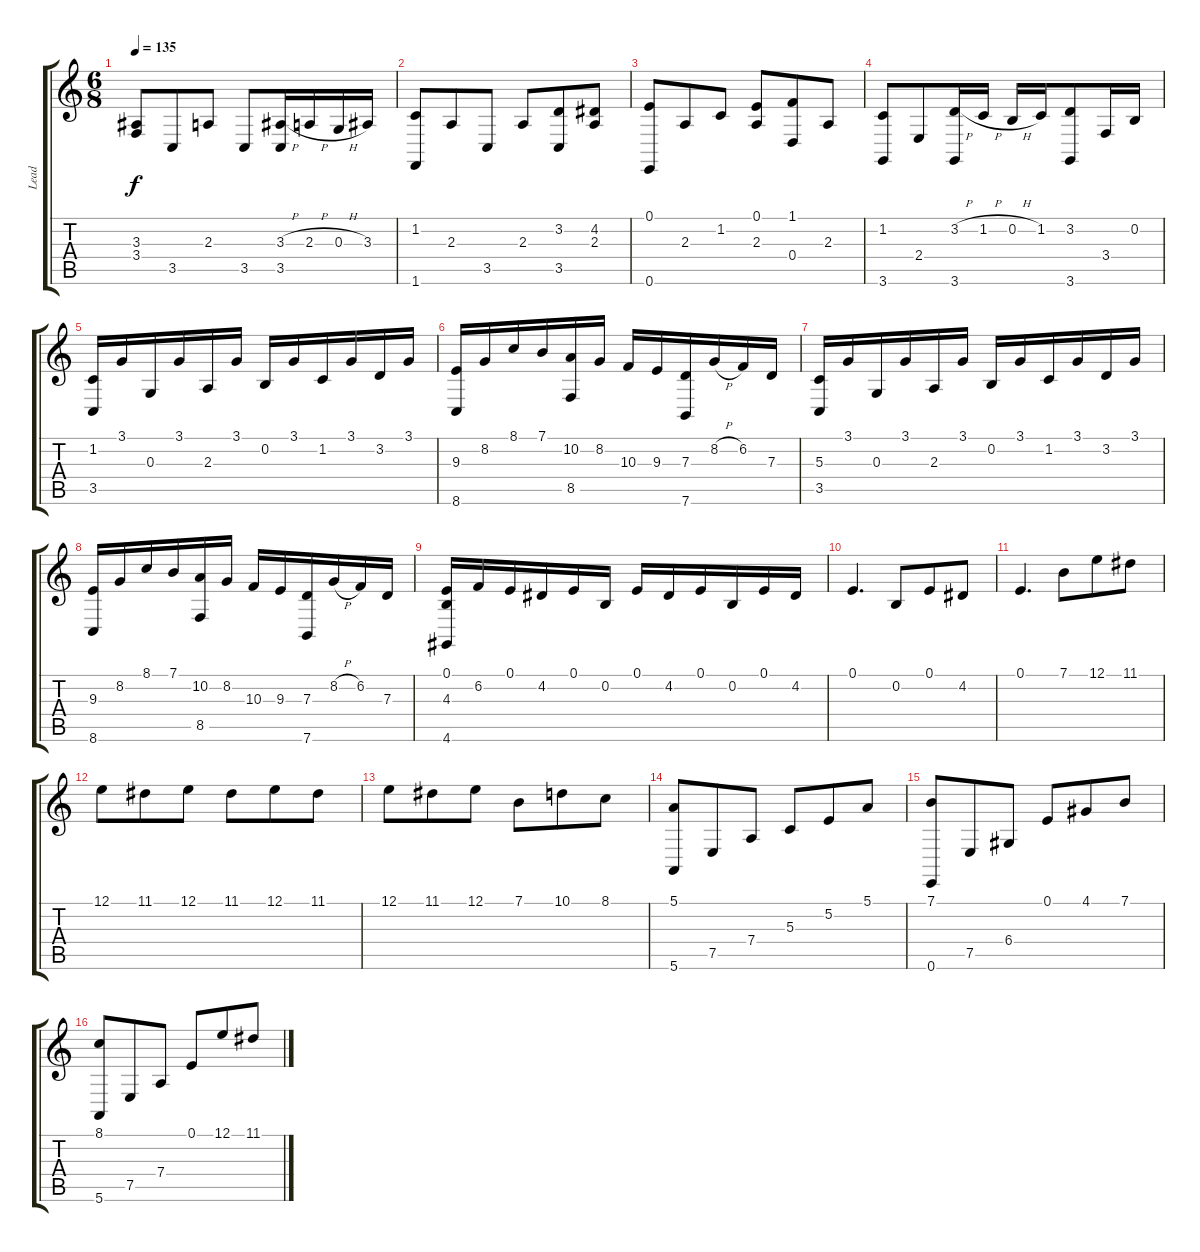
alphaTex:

\track ("Lead" "Lead") {solo instrument churchorgan}
\staff {score tabs}
\tuning (E4 B3 G3 D3 A2 E2) {hide}
\ts (6 8)
\tempo 135
\clef g2
\ks c
(3.3 3.4).8{dy f} 3.5.8 2.3.8 3.5.8 (3.3{h} 3.5).16 2.3{h}.16 0.3{h}.16 3.3.16 |
(1.2 1.6).8 2.3.8 3.5.8 2.3.8 (3.2 3.5).8 (4.2 2.3).8 |
(0.1 0.6).8 2.3.8 1.2.8 (0.1 2.3).8 (1.1 0.4).8 2.3.8 |
(1.2 3.6).8 2.4.8 (3.2{h} 3.6).16 1.2{h}.16 0.2{h}.16 1.2.16 (3.2 3.6).8 3.4.16 0.2.16 |
(1.2 3.5).16 3.1.16 0.3.16 3.1.16 2.3.16 3.1.16 0.2.16 3.1.16 1.2.16 3.1.16 3.2.16 3.1.16 |
(9.3 8.6).16 8.2.16 8.1.16 7.1.16 (10.2 8.5).16 8.2.16 10.3.16 9.3.16 (7.3 7.6).16 8.2{h}.16 6.2.16 7.3.16 |
(5.3 3.5).16 3.1.16 0.3.16 3.1.16 2.3.16 3.1.16 0.2.16 3.1.16 1.2.16 3.1.16 3.2.16 3.1.16 |
(9.3 8.6).16 8.2.16 8.1.16 7.1.16 (10.2 8.5).16 8.2.16 10.3.16 9.3.16 (7.3 7.6).16 8.2{h}.16 6.2.16 7.3.16 |
(0.1 4.3 4.6).16 6.2.16 0.1.16 4.2.16 0.1.16 0.2.16 0.1.16 4.2.16 0.1.16 0.2.16 0.1.16 4.2.16 |
0.1.4{d} 0.2.8 0.1.8 4.2.8 |
0.1.4{d} 7.1.8 12.1.8 11.1.8 |
12.1.8 11.1.8 12.1.8 11.1.8 12.1.8 11.1.8 |
12.1.8 11.1.8 12.1.8 7.1.8 10.1.8 8.1.8 |
(5.1 5.6).8 7.5.8 7.4.8 5.3.8 5.2.8 5.1.8 |
(7.1 0.6).8 7.5.8 6.4.8 0.1.8 4.1.8 7.1.8 |
(8.1 5.6).8 7.5.8 7.4.8 0.1.8 12.1.8 11.1.8
